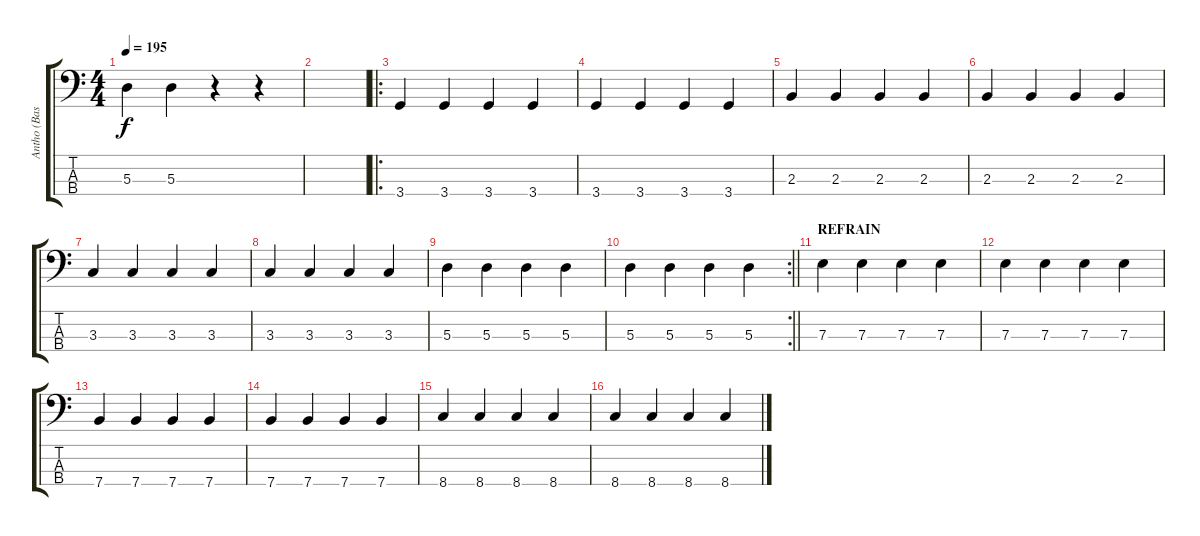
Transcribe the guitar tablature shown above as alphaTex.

\track ("Antho (Basse)" "Antho (Bas") {instrument electricbassfinger}
\staff {score tabs}
\tuning (G2 D2 A1 E1) {hide}
\ts (4 4)
\tempo 195
\clef f4
\ks c
5.3.4{dy f} 5.3.4 r.4 r.4 |
|
\ro
3.4.4 3.4.4 3.4.4 3.4.4 |
3.4.4 3.4.4 3.4.4 3.4.4 |
2.3.4 2.3.4 2.3.4 2.3.4 |
2.3.4 2.3.4 2.3.4 2.3.4 |
3.3.4 3.3.4 3.3.4 3.3.4 |
3.3.4 3.3.4 3.3.4 3.3.4 |
5.3.4 5.3.4 5.3.4 5.3.4 |
\rc 2
\barLineRight lightlight
5.3.4 5.3.4 5.3.4 5.3.4 |
\section ("" "REFRAIN")
7.3.4 7.3.4 7.3.4 7.3.4 |
7.3.4 7.3.4 7.3.4 7.3.4 |
7.4.4 7.4.4 7.4.4 7.4.4 |
7.4.4 7.4.4 7.4.4 7.4.4 |
8.4.4 8.4.4 8.4.4 8.4.4 |
8.4.4 8.4.4 8.4.4 8.4.4
